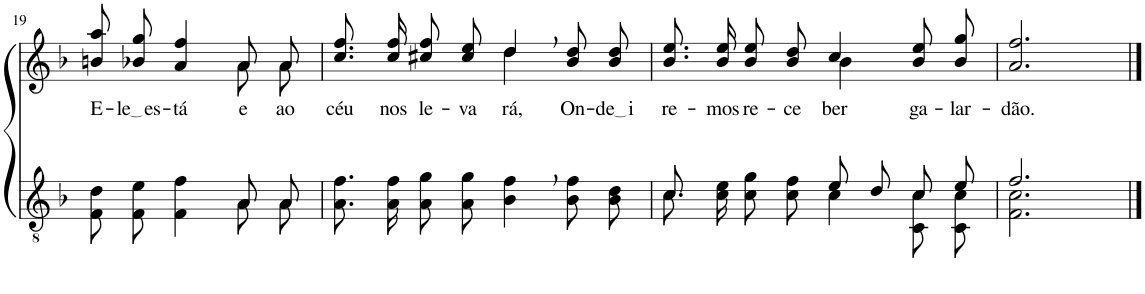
**kern	**kern	**text
*part2	*part1	*part1
*staff2	*staff1	*staff1
*I"Parte III e IV	*I"Parte I e II	*
!!LO:PB:g=z
*clefGv2	*clefG2	*
*Trd4c7	*Trd4c7	*
*k[b-]	*k[b-]	*
*M4/4	*M4/4	*
=19	=19	=19
*^	*	*
!	!	!	!LO:LY:b
*	*	*^	*
8F\ 8d\L	2ryy	8bn\ 8aa\L	2ryy	E-
!	!	!	!	!LO:LY:b
8F\ 8e\J	.	8b-X\ 8gg\J	.	le es
!	!	!	!	!LO:LY:b
4F\ 4f\	.	4a/ 4ff/	.	-tá
!	!	!	!	!LO:LY:b
8A\L	8A/L	8a/L	8a\L	e
!	!	!	!	!LO:LY:b
8A\J	8A/J	8a/J	8a\J	ao
=20	=20	=20	=20	=20
!	!	!	!	!LO:LY:b
*v	*v	*	*	*
8.A\ 8.f\L	2ryy	8.cc\ 8.ff\L	céu
!	!	!	!LO:LY:b
16A\ 16f\Jk	.	16cc\ 16ff\Jk	nos
!	!	!	!LO:LY:b
8A\ 8g\L	.	8cc#X\ 8ff\L	le-
!	!	!	!LO:LY:b
8A\ 8g\J	.	8cc#\ 8ee\J	-va-
!	!	!	!LO:LY:b
4B-\, 4f\,	4dd,\	4dd/	-rá,
!	!	!	!LO:LY:b
8B-\ 8f\L	4ryy	8b-\ 8dd\L	On-
!	!	!	!LO:LY:b
8B-\ 8d\J	.	8b-\ 8dd\J	de i
=21	=21	=21	=21
*^	*	*	*
!	!	!	!	!LO:LY:b
8.c/	8.c\L	8.b-\ 8.ee\L	2ryy	-re-
!	!	!	!	!LO:LY:b
16ryy	16c\ 16e\Jk	16b-\ 16ee\Jk	.	-mos
!	!	!	!	!LO:LY:b
4ryy	8c\ 8g\L	8b-\ 8ee\L	.	re-
!	!	!	!	!LO:LY:b
.	8c\ 8f\J	8b-\ 8dd\J	.	-ce-
!	!	!	!	!LO:LY:b
8e/L	4c\	4cc/	4b-\	-ber
8d/J	.	.	.	.
!	!	!	!	!LO:LY:b
8c/L	8C/ 8c/L	8b-\ 8ee\L	4ryy	ga-
!	!	!	!	!LO:LY:b
8e/J	8C/ 8c/J	8b-\ 8gg\J	.	-lar-
*	*	*v	*v	*
=22	=22	=22	=22
!	!	!	!LO:LY:b
2.f/	2.F\ 2.c\	2.a/ 2.ff/	-dão.
*v	*v	*	*
==	==	==
*-	*-	*-
